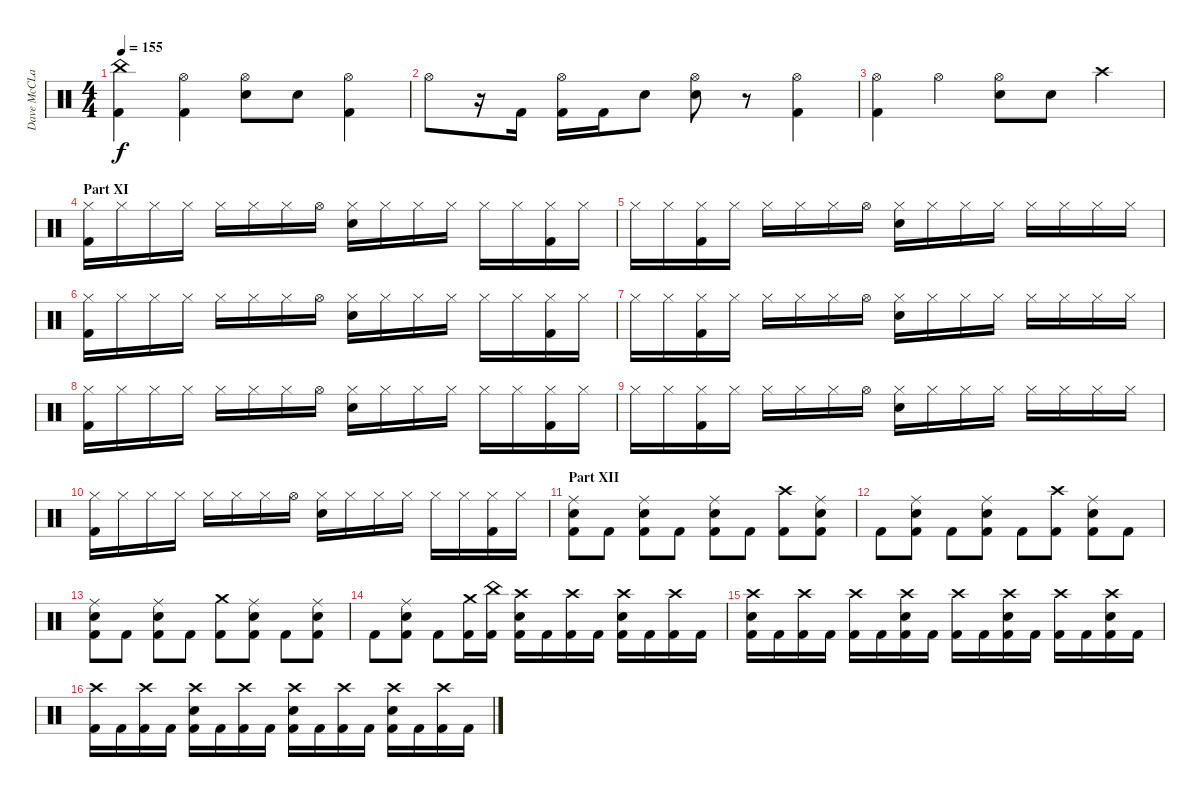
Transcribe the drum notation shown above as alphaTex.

\track ("Dave McCLain" "Dave McCLa") {instrument percussion}
\staff {score}
\articulation defaults
\ts (4 4)
\tempo 155
\clef neutral
\ks c
("China (hit)" "Kick (hit) 2").4{dy f} ("Hi-Hat (open)" "Kick (hit) 2").4 ("Hi-Hat (open)" "Electric Snare (hit)").8 "Electric Snare (hit)".8 ("Hi-Hat (open)" "Kick (hit) 2").4 |
"Hi-Hat (open)".8 r.16 "Kick (hit) 2".16 ("Hi-Hat (open)" "Kick (hit) 2").16 "Kick (hit) 2".16 "Electric Snare (hit)".8 ("Hi-Hat (open)" "Electric Snare (hit)").8 r.8 ("Hi-Hat (open)" "Kick (hit) 2").4 |
("Hi-Hat (open)" "Kick (hit) 2").4 "Hi-Hat (open)".4 ("Hi-Hat (open)" "Electric Snare (hit)").8 "Electric Snare (hit)".8 "Crash high (hit)".4 |
\section ("" "Part XI")
("Hi-Hat (closed)" "Kick (hit) 2").16 "Hi-Hat (closed)".16 "Hi-Hat (closed)".16 "Hi-Hat (closed)".16 "Hi-Hat (closed)".16 "Hi-Hat (closed)".16 "Hi-Hat (closed)".16 "Hi-Hat (open)".16 ("Hi-Hat (closed)" "Electric Snare (hit)").16 "Hi-Hat (closed)".16 "Hi-Hat (closed)".16 "Hi-Hat (closed)".16 "Hi-Hat (closed)".16 "Hi-Hat (closed)".16 ("Hi-Hat (closed)" "Kick (hit) 2").16 "Hi-Hat (closed)".16 |
"Hi-Hat (closed)".16 "Hi-Hat (closed)".16 ("Hi-Hat (closed)" "Kick (hit) 2").16 "Hi-Hat (closed)".16 "Hi-Hat (closed)".16 "Hi-Hat (closed)".16 "Hi-Hat (closed)".16 "Hi-Hat (open)".16 ("Hi-Hat (closed)" "Electric Snare (hit)").16 "Hi-Hat (closed)".16 "Hi-Hat (closed)".16 "Hi-Hat (closed)".16 "Hi-Hat (closed)".16 "Hi-Hat (closed)".16 "Hi-Hat (closed)".16 "Hi-Hat (closed)".16 |
("Hi-Hat (closed)" "Kick (hit) 2").16 "Hi-Hat (closed)".16 "Hi-Hat (closed)".16 "Hi-Hat (closed)".16 "Hi-Hat (closed)".16 "Hi-Hat (closed)".16 "Hi-Hat (closed)".16 "Hi-Hat (open)".16 ("Hi-Hat (closed)" "Electric Snare (hit)").16 "Hi-Hat (closed)".16 "Hi-Hat (closed)".16 "Hi-Hat (closed)".16 "Hi-Hat (closed)".16 "Hi-Hat (closed)".16 ("Hi-Hat (closed)" "Kick (hit) 2").16 "Hi-Hat (closed)".16 |
"Hi-Hat (closed)".16 "Hi-Hat (closed)".16 ("Hi-Hat (closed)" "Kick (hit) 2").16 "Hi-Hat (closed)".16 "Hi-Hat (closed)".16 "Hi-Hat (closed)".16 "Hi-Hat (closed)".16 "Hi-Hat (open)".16 ("Hi-Hat (closed)" "Electric Snare (hit)").16 "Hi-Hat (closed)".16 "Hi-Hat (closed)".16 "Hi-Hat (closed)".16 "Hi-Hat (closed)".16 "Hi-Hat (closed)".16 "Hi-Hat (closed)".16 "Hi-Hat (closed)".16 |
("Hi-Hat (closed)" "Kick (hit) 2").16 "Hi-Hat (closed)".16 "Hi-Hat (closed)".16 "Hi-Hat (closed)".16 "Hi-Hat (closed)".16 "Hi-Hat (closed)".16 "Hi-Hat (closed)".16 "Hi-Hat (open)".16 ("Hi-Hat (closed)" "Electric Snare (hit)").16 "Hi-Hat (closed)".16 "Hi-Hat (closed)".16 "Hi-Hat (closed)".16 "Hi-Hat (closed)".16 "Hi-Hat (closed)".16 ("Hi-Hat (closed)" "Kick (hit) 2").16 "Hi-Hat (closed)".16 |
"Hi-Hat (closed)".16 "Hi-Hat (closed)".16 ("Hi-Hat (closed)" "Kick (hit) 2").16 "Hi-Hat (closed)".16 "Hi-Hat (closed)".16 "Hi-Hat (closed)".16 "Hi-Hat (closed)".16 "Hi-Hat (open)".16 ("Hi-Hat (closed)" "Electric Snare (hit)").16 "Hi-Hat (closed)".16 "Hi-Hat (closed)".16 "Hi-Hat (closed)".16 "Hi-Hat (closed)".16 "Hi-Hat (closed)".16 "Hi-Hat (closed)".16 "Hi-Hat (closed)".16 |
("Hi-Hat (closed)" "Kick (hit) 2").16 "Hi-Hat (closed)".16 "Hi-Hat (closed)".16 "Hi-Hat (closed)".16 "Hi-Hat (closed)".16 "Hi-Hat (closed)".16 "Hi-Hat (closed)".16 "Hi-Hat (open)".16 ("Hi-Hat (closed)" "Electric Snare (hit)").16 "Hi-Hat (closed)".16 "Hi-Hat (closed)".16 "Hi-Hat (closed)".16 "Hi-Hat (closed)".16 "Hi-Hat (closed)".16 ("Hi-Hat (closed)" "Kick (hit) 2").16 "Hi-Hat (closed)".16 |
\section ("" "Part XII")
("Ride (middle)" "Electric Snare (hit)" "Kick (hit) 2").8 "Kick (hit) 2".8 ("Ride (middle)" "Electric Snare (hit)" "Kick (hit) 2").8 "Kick (hit) 2".8 ("Ride (middle)" "Electric Snare (hit)" "Kick (hit) 2").8 "Kick (hit) 2".8 ("Crash high (hit)" "Kick (hit) 2").8 ("Ride (middle)" "Electric Snare (hit)" "Kick (hit) 2").8 |
"Kick (hit) 2".8 ("Ride (middle)" "Electric Snare (hit)" "Kick (hit) 2").8 "Kick (hit) 2".8 ("Ride (middle)" "Electric Snare (hit)" "Kick (hit) 2").8 "Kick (hit) 2".8 ("Crash high (hit)" "Kick (hit) 2").8 ("Ride (middle)" "Electric Snare (hit)" "Kick (hit) 2").8 "Kick (hit) 2".8 |
("Ride (middle)" "Electric Snare (hit)" "Kick (hit) 2").8 "Kick (hit) 2".8 ("Ride (middle)" "Electric Snare (hit)" "Kick (hit) 2").8 "Kick (hit) 2".8 ("Crash medium (hit)" "Kick (hit) 2").8 ("Ride (middle)" "Electric Snare (hit)" "Kick (hit) 2").8 "Kick (hit) 2".8 ("Ride (middle)" "Electric Snare (hit)" "Kick (hit) 2").8 |
"Kick (hit) 2".8 ("Ride (middle)" "Electric Snare (hit)" "Kick (hit) 2").8 "Kick (hit) 2".8 ("Crash medium (hit)" "Kick (hit) 2").16 ("China (hit)" "Kick (hit) 2").16 ("Crash high (hit)" "Electric Snare (hit)" "Kick (hit) 2").16 "Kick (hit) 2".16 ("Crash high (hit)" "Kick (hit) 2").16 "Kick (hit) 2".16 ("Crash high (hit)" "Electric Snare (hit)" "Kick (hit) 2").16 "Kick (hit) 2".16 ("Crash high (hit)" "Kick (hit) 2").16 "Kick (hit) 2".16 |
("Crash high (hit)" "Electric Snare (hit)" "Kick (hit) 2").16 "Kick (hit) 2".16 ("Crash high (hit)" "Kick (hit) 2").16 "Kick (hit) 2".16 ("Crash high (hit)" "Kick (hit) 2").16 "Kick (hit) 2".16 ("Crash high (hit)" "Electric Snare (hit)" "Kick (hit) 2").16 "Kick (hit) 2".16 ("Crash high (hit)" "Kick (hit) 2").16 "Kick (hit) 2".16 ("Crash high (hit)" "Electric Snare (hit)" "Kick (hit) 2").16 "Kick (hit) 2".16 ("Crash high (hit)" "Kick (hit) 2").16 "Kick (hit) 2".16 ("Crash high (hit)" "Electric Snare (hit)" "Kick (hit) 2").16 "Kick (hit) 2".16 |
("Crash high (hit)" "Kick (hit) 2").16 "Kick (hit) 2".16 ("Crash high (hit)" "Kick (hit) 2").16 "Kick (hit) 2".16 ("Crash high (hit)" "Electric Snare (hit)" "Kick (hit) 2").16 "Kick (hit) 2".16 ("Crash high (hit)" "Kick (hit) 2").16 "Kick (hit) 2".16 ("Crash high (hit)" "Electric Snare (hit)" "Kick (hit) 2").16 "Kick (hit) 2".16 ("Crash high (hit)" "Kick (hit) 2").16 "Kick (hit) 2".16 ("Crash high (hit)" "Electric Snare (hit)" "Kick (hit) 2").16 "Kick (hit) 2".16 ("Crash high (hit)" "Kick (hit) 2").16 "Kick (hit) 2".16
